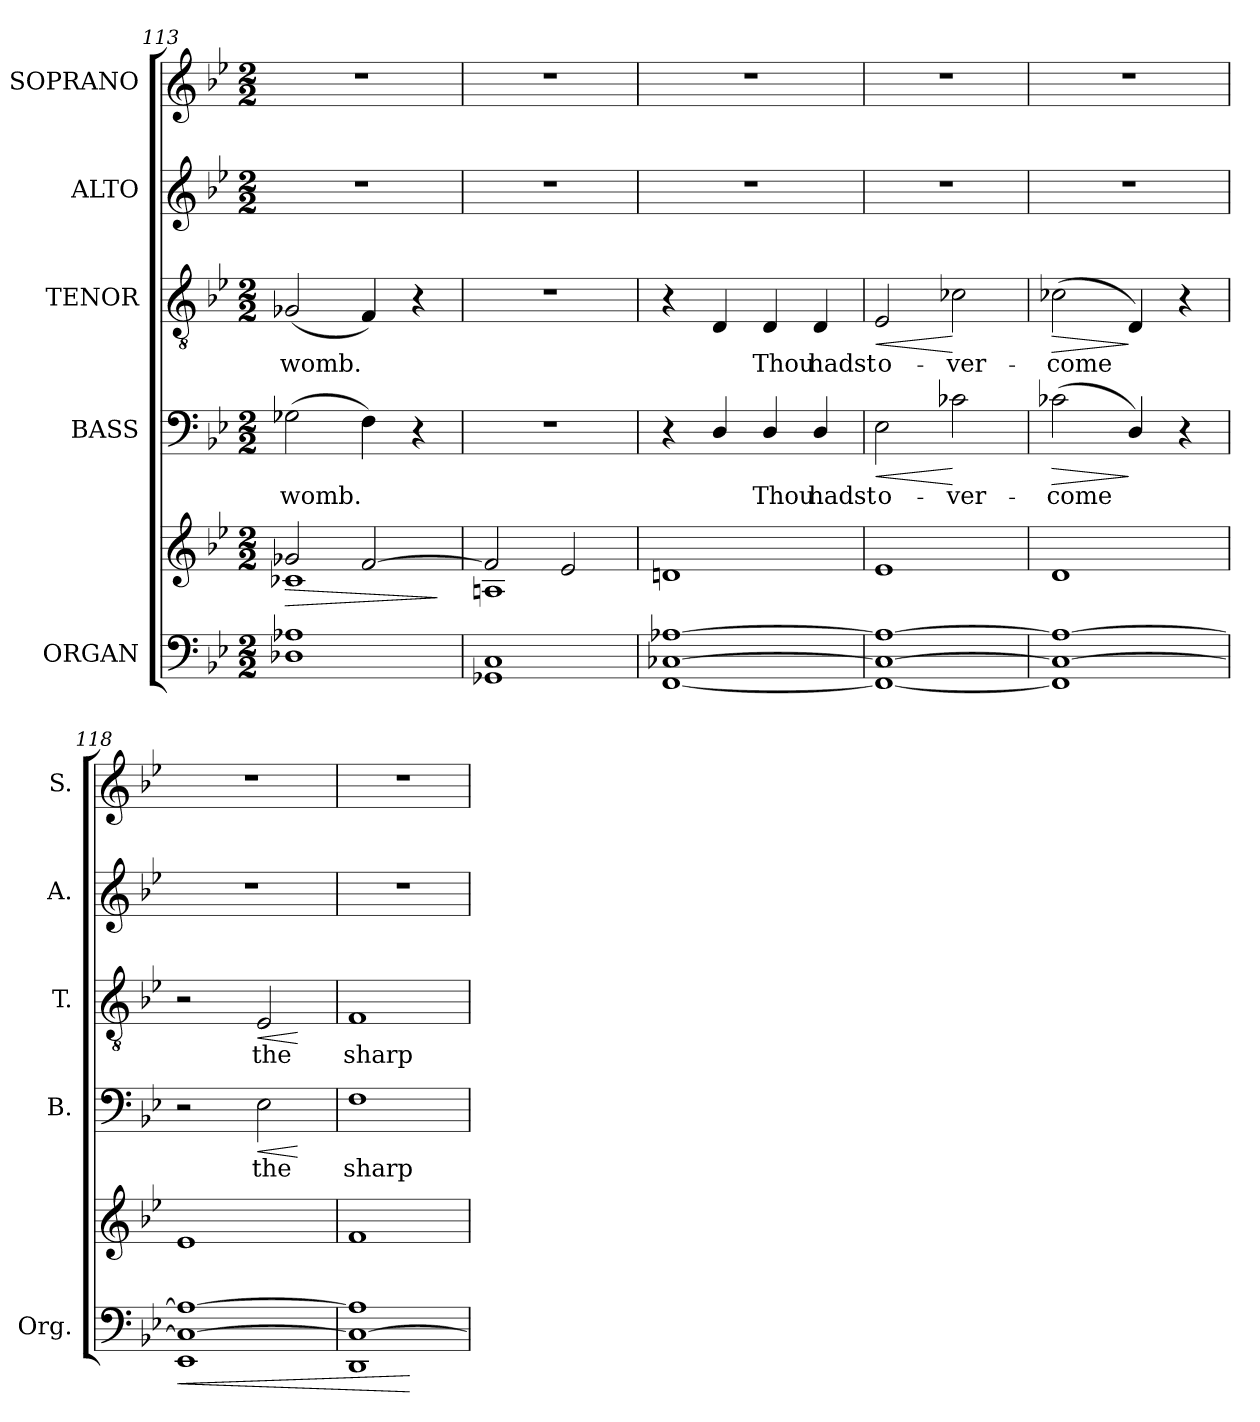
**kern	**kern	**dynam	**kern	**text	**dynam	**kern	**text	**dynam	**kern	**kern
*part5	*part5	*part5	*part4	*part4	*part4	*part3	*part3	*part3	*part2	*part1
*staff6	*staff5	*staff5/6	*staff4	*staff4	*staff4	*staff3	*staff3	*staff3	*staff2	*staff1
*I"ORGAN	*	*	*I"BASS	*	*	*I"TENOR	*	*	*I"ALTO	*I"SOPRANO
*I'Org.	*	*	*I'B.	*	*	*I'T.	*	*	*I'A.	*I'S.
*clefF4	*clefG2	*	*clefF4	*	*	*clefGv2	*	*	*clefG2	*clefG2
*	*	*	*	*	*	*ITrd7c12	*	*	*	*
*k[b-e-]	*k[b-e-]	*	*k[b-e-]	*	*	*k[b-e-]	*	*	*k[b-e-]	*k[b-e-]
*B-:	*B-:	*	*B-:	*	*	*B-:	*	*	*B-:	*B-:
*M2/2	*M2/2	*	*M2/2	*	*	*M2/2	*	*	*M2/2	*M2/2
=113	=113	=113	=113	=113	=113	=113	=113	=113	=113	=113
*^	*^	*	*	*	*	*	*	*	*	*
!	!	!	!	!LO:HP:b	!	!	!	!	!	!	!	!
!	!	!	!	!	!	!LO:LY:b:color=#000000	!	!	!	!	!	!
!	!	!	!	!	!	!	!	!	!LO:LY:b:color=#000000	!	!	!
1A-Xi	1D-Xi	2g-Xi/	1c-Xi	>	(2G-Xi\	womb.	.	(2GG-Xi/	womb.	.	1r	1r
.	.	[2fi/	.	.	4Fi\)	.	.	4FFi/)	.	.	.	.
.	.	.	.	.	4r	.	.	4r	.	.	.	.
*v	*v	*	*	*	*	*	*	*	*	*	*	*
*	*v	*v	*	*	*	*	*	*	*	*	*
.	.	]	.	.	.	.	.	.	.	.
=114	=114	=114	=114	=114	=114	=114	=114	=114	=114	=114
*^	*^	*	*	*	*	*	*	*	*	*
1Ci	1GG-Xi	2fi/]	1Ani	.	1r	.	.	1r	.	.	1r	1r
.	.	2e-i/	.	.	.	.	.	.	.	.	.	.
*	*	*v	*v	*	*	*	*	*	*	*	*	*
=115	=115	=115	=115	=115	=115	=115	=115	=115	=115	=115	=115
!	!	!	!	!	!LO:LY:b:color=#000000	!	!	!	!	!	!
!	!	!	!	!	!	!	!	!LO:LY:b:color=#000000	!	!	!
[1C-Xi [1A-Xi	[1FFi	1dni	.	4r	When	.	4r	When	.	1r	1r
.	.	.	.	4Di/	.	.	4DDi/	.	.	.	.
!	!	!	!	!	!LO:LY:b:color=#000000	!	!	!	!	!	!
!	!	!	!	!	!	!	!	!LO:LY:b:color=#000000	!	!	!
.	.	.	.	4Di/	Thou	.	4DDi/	Thou	.	.	.
!	!	!	!	!	!LO:LY:b:color=#000000	!	!	!	!	!	!
!	!	!	!	!	!	!	!	!LO:LY:b:color=#000000	!	!	!
.	.	.	.	4Di/	hadst	.	4DDi/	hadst	.	.	.
=116	=116	=116	=116	=116	=116	=116	=116	=116	=116	=116	=116
!	!	!	!	!	!LO:LY:b:color=#000000	!LO:HP:b	!	!	!	!	!
!	!	!	!	!	!	!	!	!LO:LY:b:color=#000000	!LO:HP:b	!	!
1C-i_ 1A-i_	1FFi_	1e-i	.	2E-i\	o-	<	2EE-i/	o-	<	1r	1r
!	!	!	!	!	!LO:LY:b:color=#000000	!	!	!	!	!	!
!	!	!	!	!	!	!	!	!LO:LY:b:color=#000000	!	!	!
.	.	.	.	2c-Xi\	-ver-	[	2C-Xi\	-ver-	[	.	.
=117	=117	=117	=117	=117	=117	=117	=117	=117	=117	=117	=117
!	!	!	!	!	!LO:LY:b:color=#000000	!LO:HP:b	!	!	!	!	!
!	!	!	!	!	!	!	!	!LO:LY:b:color=#000000	!LO:HP:b	!	!
1C-i_ 1A-i_	1FFi]	1di	.	(2c-Xi\	-come	>	(2C-Xi\	-come	>	1r	1r
.	.	.	.	4Di/)	.	]	4DDi/)	.	]	.	.
.	.	.	.	4r	.	.	4r	.	.	.	.
=118	=118	=118	=118	=118	=118	=118	=118	=118	=118	=118	=118
!	!	!	!LO:HP:b=2	!	!	!	!	!	!	!	!
1C-i_ 1A-i_	1EE-i	1e-i	<	2r	.	.	2r	.	.	1r	1r
!	!	!	!	!	!LO:LY:b:color=#000000	!LO:HP:b	!	!	!	!	!
!	!	!	!	!	!	!	!	!LO:LY:b:color=#000000	!LO:HP:b	!	!
.	.	.	.	2E-i\	the	<	2EE-i/	the	<	.	.
*v	*v	*	*	*	*	*	*	*	*	*	*
.	.	.	.	.	[	.	.	[	.	.
=119	=119	=119	=119	=119	=119	=119	=119	=119	=119	=119
*^	*	*	*	*	*	*	*	*	*	*
!	!	!	!	!	!LO:LY:b:color=#000000	!	!	!	!	!	!
!	!	!	!	!	!	!	!	!LO:LY:b:color=#000000	!	!	!
1C-i_ 1A-i]	1DDi	1fi	.	1Fi	sharp	.	1FFi	sharp-	.	1r	1r
*v	*v	*	*	*	*	*	*	*	*	*	*
.	.	[	.	.	.	.	.	.	.	.
=	=	=	=	=	=	=	=	=	=	=
*-	*-	*-	*-	*-	*-	*-	*-	*-	*-	*-
